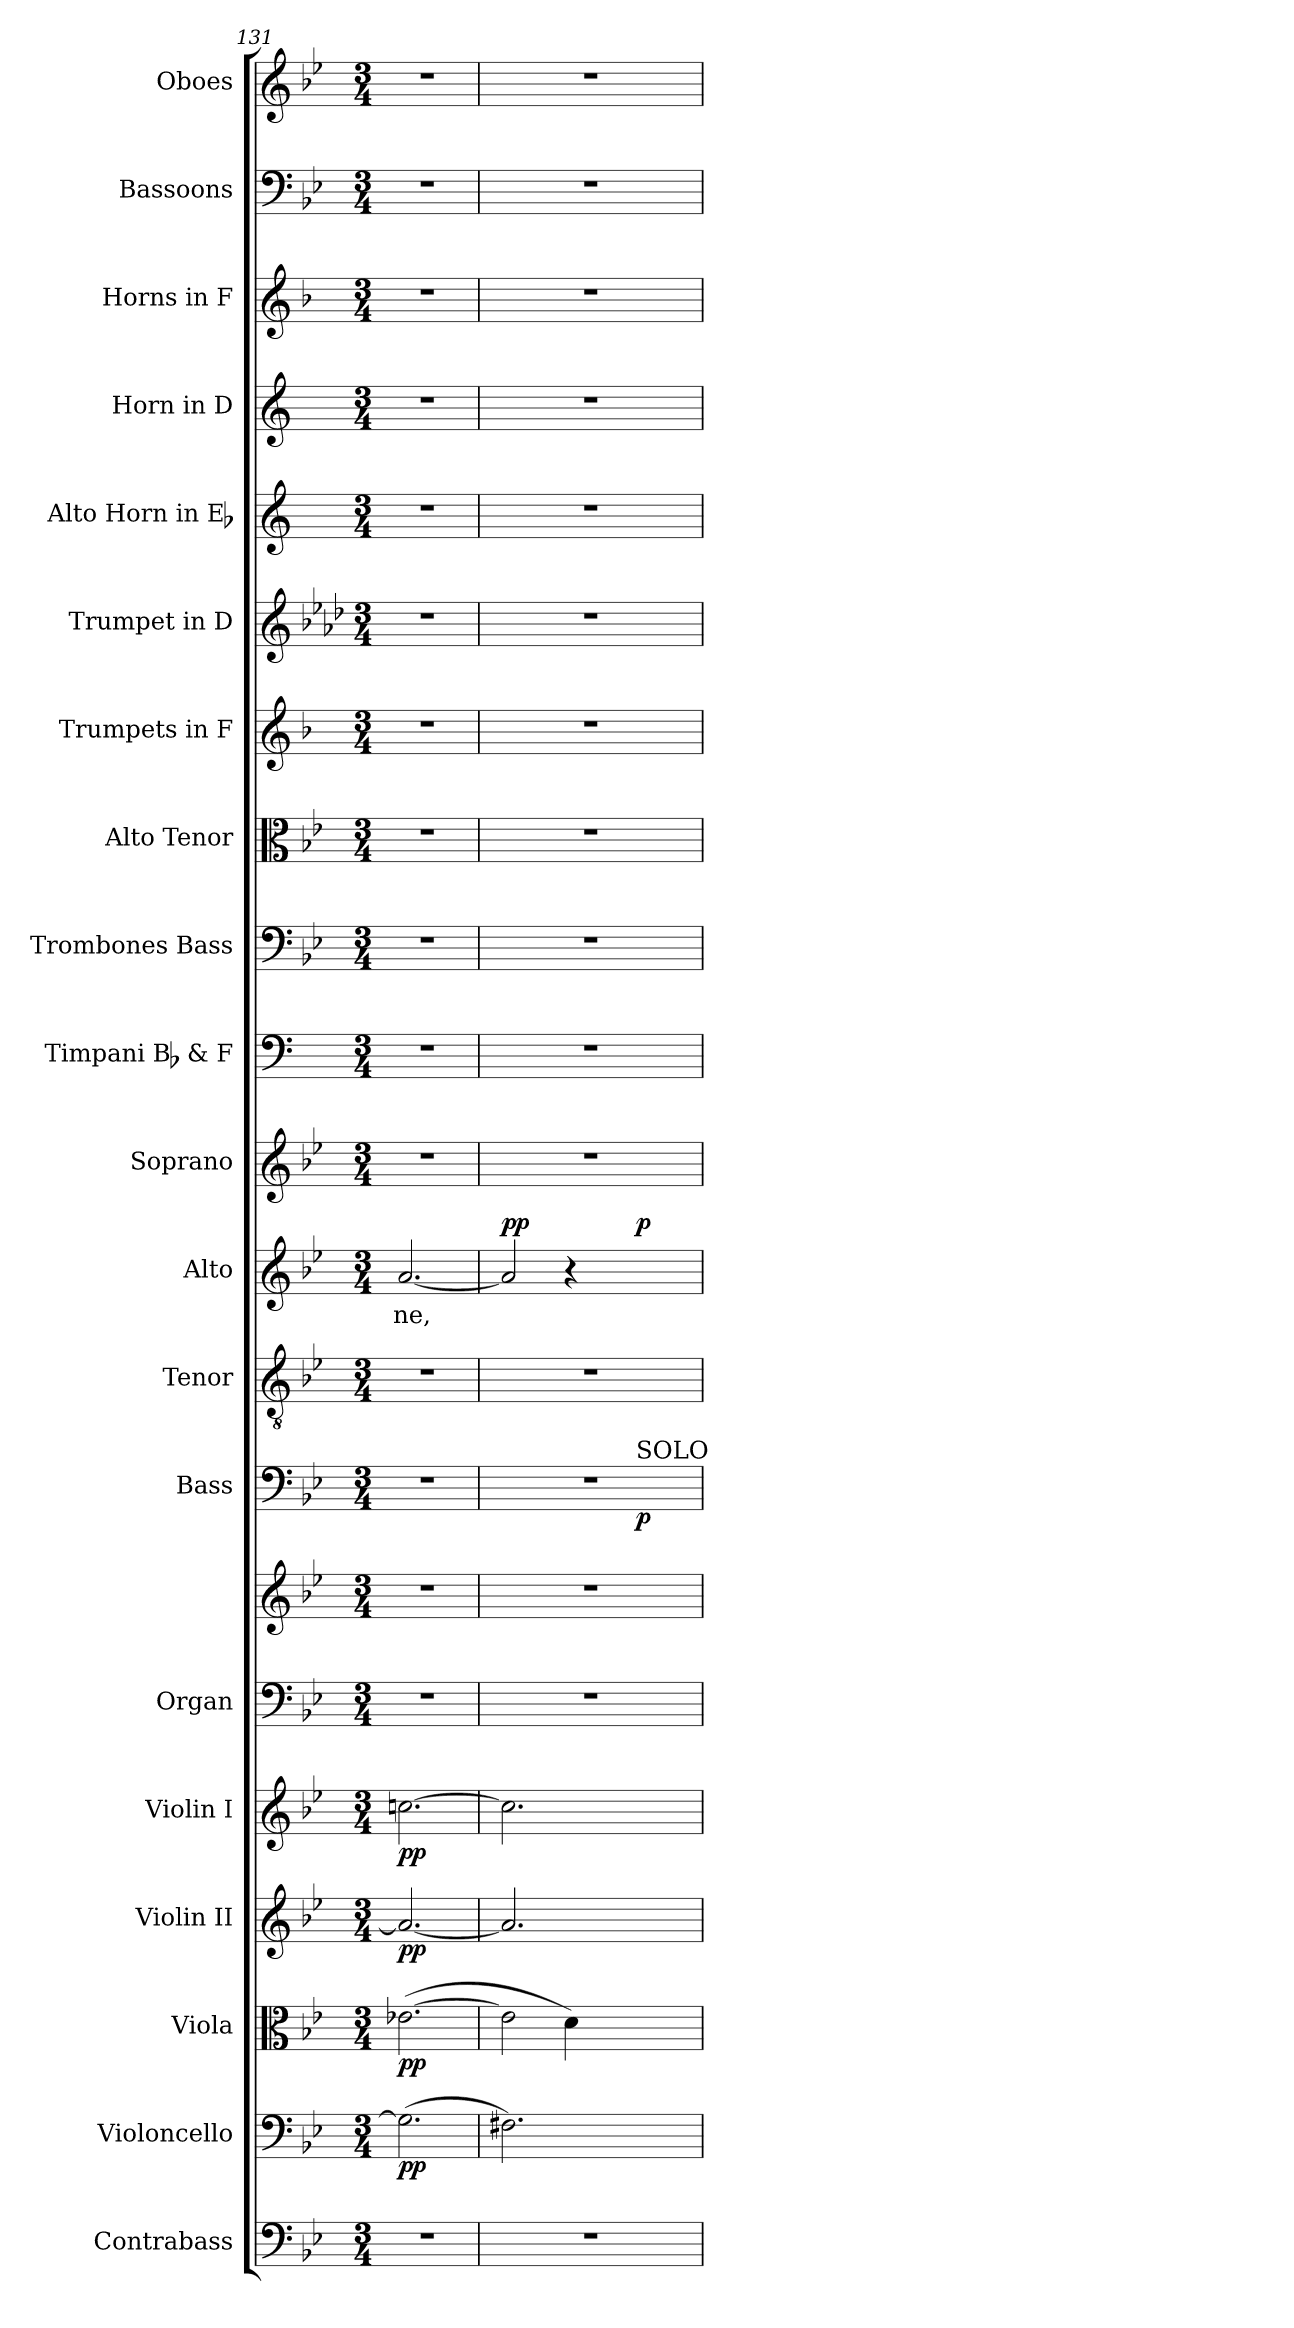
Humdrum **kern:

**kern	**kern	**dynam	**kern	**dynam	**kern	**dynam	**kern	**dynam	**kern	**kern	**kern	**dynam	**kern	**kern	**text	**dynam	**kern	**kern	**kern	**kern	**kern	**kern	**kern	**kern	**kern	**kern	**kern
*part20	*part19	*part19	*part18	*part18	*part17	*part17	*part16	*part16	*part15	*part15	*part14	*part14	*part13	*part12	*part12	*part12	*part11	*part10	*part9	*part8	*part7	*part6	*part5	*part4	*part3	*part2	*part1
*staff21	*staff20	*staff20	*staff19	*staff19	*staff18	*staff18	*staff17	*staff17	*staff16	*staff15	*staff14	*staff14	*staff13	*staff12	*staff12	*staff12	*staff11	*staff10	*staff9	*staff8	*staff7	*staff6	*staff5	*staff4	*staff3	*staff2	*staff1
*I"Contrabass	*I"Violoncello	*	*I"Viola	*	*I"Violin II	*	*I"Violin I	*	*I"Organ	*	*I"Bass	*	*I"Tenor	*I"Alto	*	*	*I"Soprano	*I"Timpani Bb & F	*I"Trombones  Bass	*I"Alto Tenor	*I"Trumpets in F	*I"Trumpet in D	*I"Alto Horn in Eb	*I"Horn in D	*I"Horns in F	*I"Bassoons	*I"Oboes
*I'Cb.	*I'Vc.	*	*I'Vla.	*	*I'Vln. II	*	*I'Vln. I	*	*I'Org.	*	*I'B.	*	*I'T.	*I'A.	*	*	*I'S.	*I'Timp.	*	*	*	*	*	*	*I'Hn.	*I'Bsn.	*I'Ob.
*clefF4	*clefF4	*	*clefC3	*	*clefG2	*	*clefG2	*	*clefF4	*clefG2	*clefF4	*	*clefGv2	*clefG2	*	*	*clefG2	*clefF4	*clefF4	*clefC3	*clefG2	*clefG2	*clefG2	*clefG2	*clefG2	*clefF4	*clefG2
*ITrd7c12	*	*	*	*	*	*	*	*	*	*	*	*	*ITrd7c12	*	*	*	*	*	*	*	*ITrd4c7	*ITrd-1c-2	*ITrd5c8	*ITrd6c10	*ITrd4c7	*	*
*k[b-e-]	*k[b-e-]	*	*k[b-e-]	*	*k[b-e-]	*	*k[b-e-]	*	*k[b-e-]	*k[b-e-]	*k[b-e-]	*	*k[b-e-]	*k[b-e-]	*	*	*k[b-e-]	*k[]	*k[b-e-]	*k[b-e-]	*k[b-e-]	*k[b-e-]	*k[f#c#g#d#]	*k[f#c#]	*k[b-e-]	*k[b-e-]	*k[b-e-]
*B-:	*B-:	*	*B-:	*	*B-:	*	*B-:	*	*B-:	*B-:	*B-:	*	*B-:	*B-:	*	*	*B-:	*C:	*B-:	*B-:	*B-:	*B-:	*E:	*D:	*B-:	*B-:	*B-:
*M3/4	*M3/4	*	*M3/4	*	*M3/4	*	*M3/4	*	*M3/4	*M3/4	*M3/4	*	*M3/4	*M3/4	*	*	*M3/4	*M3/4	*M3/4	*M3/4	*M3/4	*M3/4	*M3/4	*M3/4	*M3/4	*M3/4	*M3/4
=131	=131	=131	=131	=131	=131	=131	=131	=131	=131	=131	=131	=131	=131	=131	=131	=131	=131	=131	=131	=131	=131	=131	=131	=131	=131	=131	=131
!LO:N:vis=1	!	!	!	!	!	!	!	!	!LO:N:vis=1	!LO:N:vis=1	!LO:N:vis=1	!	!LO:N:vis=1	!	!	!	!	!	!	!	!	!	!	!	!	!	!
!	!	!	!	!	!	!	!	!	!	!	!	!	!	!	!LO:LY:b:color=#000000	!	!LO:N:vis=1	!LO:N:vis=1	!LO:N:vis=1	!LO:N:vis=1	!LO:N:vis=1	!LO:N:vis=1	!LO:N:vis=1	!LO:N:vis=1	!LO:N:vis=1	!LO:N:vis=1	!LO:N:vis=1
2.r	(2.Gi\]	pp	([2.e-Xi\	pp	2.ai/_	pp	[2.ccni\	pp	2.r	2.r	2.r	.	2.r	[2.ai/	-ne,	.	2.r	2.r	2.r	2.r	2.r	2.r	2.r	2.r	2.r	2.r	2.r
=132	=132	=132	=132	=132	=132	=132	=132	=132	=132	=132	=132	=132	=132	=132	=132	=132	=132	=132	=132	=132	=132	=132	=132	=132	=132	=132	=132
!LO:N:vis=1	!	!	!	!	!	!	!	!	!LO:N:vis=1	!LO:N:vis=1	!LO:N:vis=1	!	!LO:N:vis=1	!	!	!	!LO:N:vis=1	!LO:N:vis=1	!LO:N:vis=1	!LO:N:vis=1	!LO:N:vis=1	!LO:N:vis=1	!LO:N:vis=1	!LO:N:vis=1	!LO:N:vis=1	!LO:N:vis=1	!LO:N:vis=1
*	*	*	*	*	*	*	*	*	*	*	*^	*	*	*^	*	*	*	*	*	*	*	*	*	*	*	*	*
2.r	2.F#Xi\)	.	2e-i\]	.	2.ai/]	.	2.cci\]	.	2.r	2.r	2.r	2ryy	.	2.r	2ai/]	2ryy	.	pp	2.r	2.r	2.r	2.r	2.r	2.r	2.r	2.r	2.r	2.r	2.r
.	.	.	4di\)	.	.	.	.	.	.	.	.	8ryy	.	.	4r	8ryy	.	.	.	.	.	.	.	.	.	.	.	.	.
.	.	.	.	.	.	.	.	.	.	.	.	16ryy	.	.	.	16ryy	.	.	.	.	.	.	.	.	.	.	.	.	.
.	.	.	.	.	.	.	.	.	.	.	.	32ryy	.	.	.	32ryy	.	.	.	.	.	.	.	.	.	.	.	.	.
.	.	.	.	.	.	.	.	.	.	.	.	64ryy	.	.	.	64ryy	.	.	.	.	.	.	.	.	.	.	.	.	.
.	.	.	.	.	.	.	.	.	.	.	.	128...ryy	.	.	.	128...ryy	.	.	.	.	.	.	.	.	.	.	.	.	.
!	!	!	!	!	!	!	!	!	!	!	!	!LO:TX:a:t=SOLO	!	!	!	!	!	!	!	!	!	!	!	!	!	!	!	!	!
.	.	.	.	.	.	.	.	.	.	.	.	1024ryy	p	.	.	1024ryy	.	p	.	.	.	.	.	.	.	.	.	.	.
*	*	*	*	*	*	*	*	*	*	*	*v	*v	*	*	*v	*v	*	*	*	*	*	*	*	*	*	*	*	*	*
=	=	=	=	=	=	=	=	=	=	=	=	=	=	=	=	=	=	=	=	=	=	=	=	=	=	=	=
*-	*-	*-	*-	*-	*-	*-	*-	*-	*-	*-	*-	*-	*-	*-	*-	*-	*-	*-	*-	*-	*-	*-	*-	*-	*-	*-	*-
